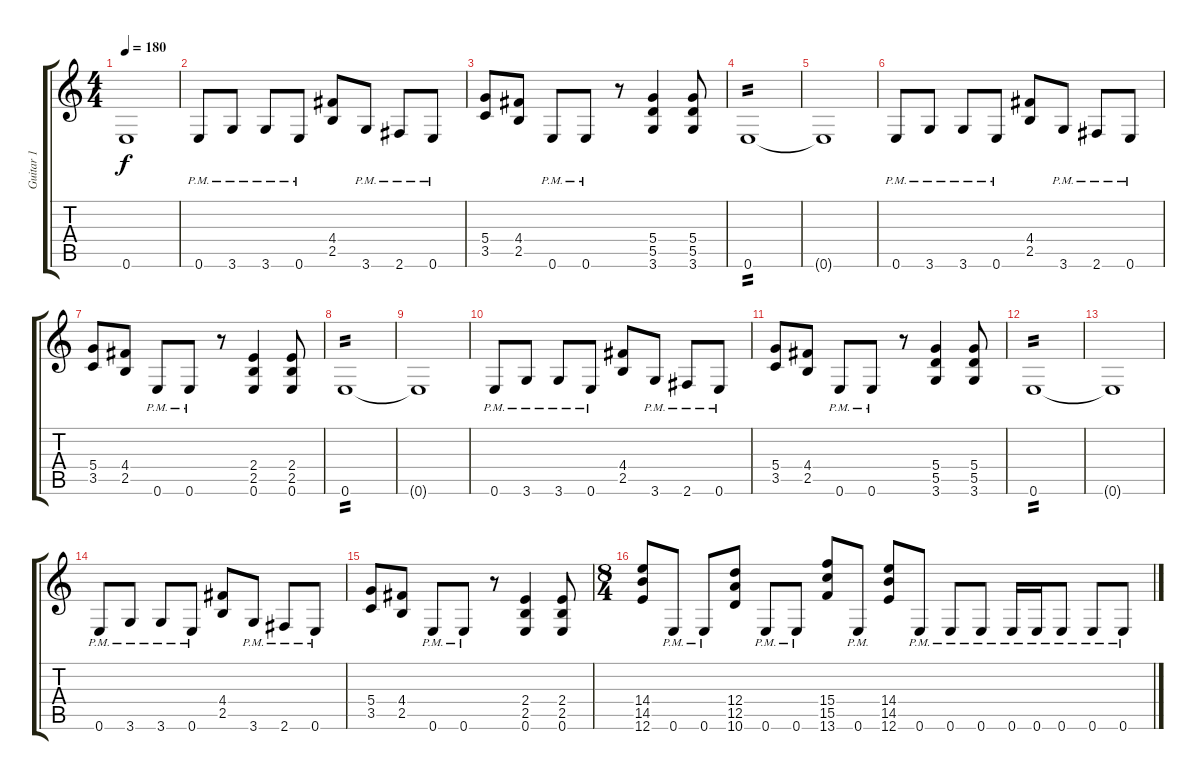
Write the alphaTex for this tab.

\track ("Guitar 1" "Guitar 1") {instrument distortionguitar}
\staff {score tabs}
\tuning (E4 B3 G3 D3 A2 E2) {hide}
\ts (4 4)
\tempo 180
\clef g2
\ks c
0.6{t}.1{dy f} |
0.6{pm}.8 3.6{pm}.8 3.6{pm}.8 0.6{pm}.8 (4.4 2.5).8 3.6{pm}.8 2.6{pm}.8 0.6{pm}.8 |
(5.4 3.5).8 (4.4 2.5).8 0.6{pm}.8 0.6{pm}.8 r.8 (5.4 5.5 3.6).4 (5.4 5.5 3.6).8 |
0.6.1{tp 2} |
0.6{t}.1 |
0.6{pm}.8 3.6{pm}.8 3.6{pm}.8 0.6{pm}.8 (4.4 2.5).8 3.6{pm}.8 2.6{pm}.8 0.6{pm}.8 |
(5.4 3.5).8 (4.4 2.5).8 0.6{pm}.8 0.6{pm}.8 r.8 (2.4 2.5 0.6).4 (2.4 2.5 0.6).8 |
0.6.1{tp 2} |
0.6{t}.1 |
0.6{pm}.8 3.6{pm}.8 3.6{pm}.8 0.6{pm}.8 (4.4 2.5).8 3.6{pm}.8 2.6{pm}.8 0.6{pm}.8 |
(5.4 3.5).8 (4.4 2.5).8 0.6{pm}.8 0.6{pm}.8 r.8 (5.4 5.5 3.6).4 (5.4 5.5 3.6).8 |
0.6.1{tp 2} |
0.6{t}.1 |
0.6{pm}.8 3.6{pm}.8 3.6{pm}.8 0.6{pm}.8 (4.4 2.5).8 3.6{pm}.8 2.6{pm}.8 0.6{pm}.8 |
(5.4 3.5).8 (4.4 2.5).8 0.6{pm}.8 0.6{pm}.8 r.8 (2.4 2.5 0.6).4 (2.4 2.5 0.6).8 |
\ts (8 4)
(14.4 14.5 12.6).8 0.6{pm}.8 0.6{pm}.8 (12.4 12.5 10.6).8 0.6{pm}.8 0.6{pm}.8 (15.4 15.5 13.6).8 0.6{pm}.8 (14.4 14.5 12.6).8 0.6{pm}.8 0.6{pm}.8 0.6{pm}.8 0.6{pm}.16 0.6{pm}.16 0.6{pm}.8 0.6{pm}.8 0.6{pm}.8
